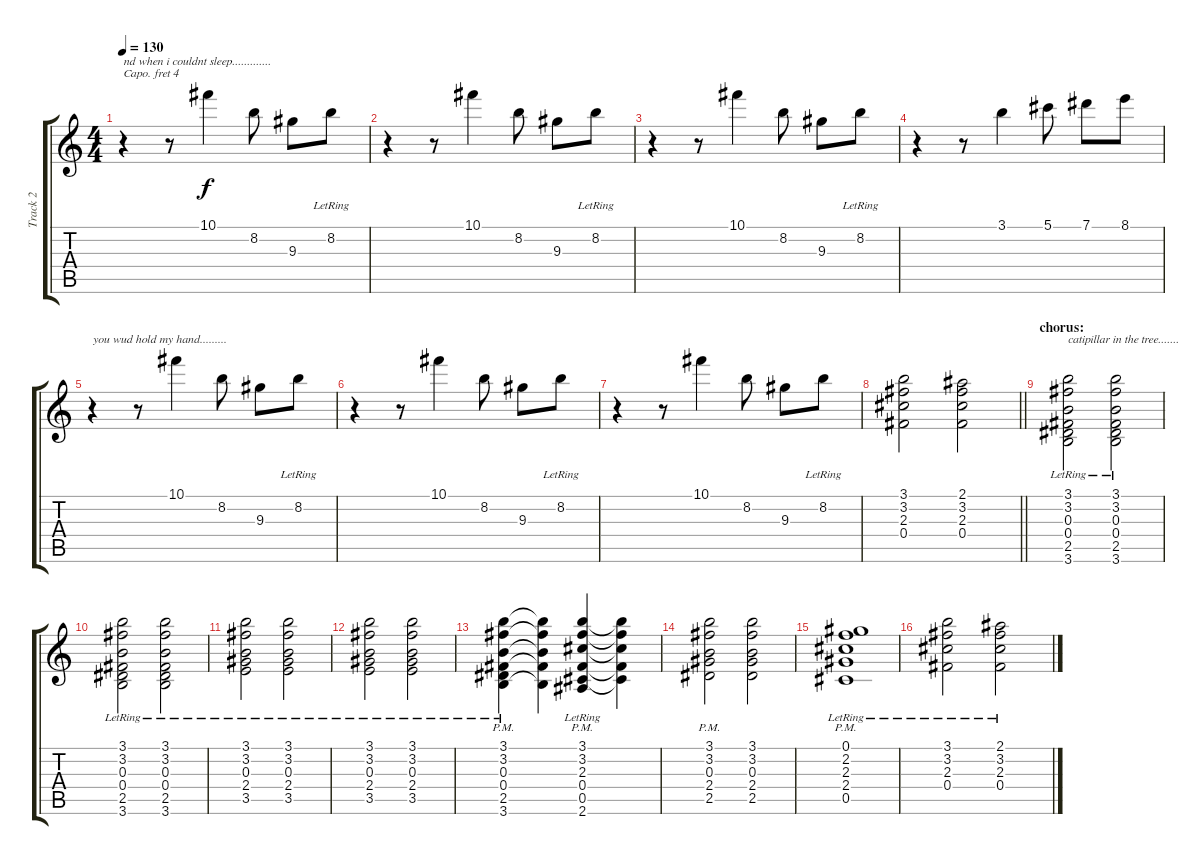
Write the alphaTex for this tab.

\track ("Track 2" "Track 2") {instrument acousticguitarsteel}
\staff {score tabs}
\capo 4
\tuning (E4 B3 G3 D3 A2 E2) {hide}
\ts (4 4)
\tempo 130
\clef g2
\ks c
r.4{txt "nd when i couldnt sleep............." dy f} r.8 10.1.4 8.2.8 9.3.8 8.2{lr}.8 |
r.4 r.8 10.1.4 8.2.8 9.3.8 8.2{lr}.8 |
r.4 r.8 10.1.4 8.2.8 9.3.8 8.2{lr}.8 |
r.4 r.8 3.1.4 5.1.8 7.1.8 8.1.8 |
r.4{txt "you wud hold my hand........."} r.8 10.1.4 8.2.8 9.3.8 8.2{lr}.8 |
r.4 r.8 10.1.4 8.2.8 9.3.8 8.2{lr}.8 |
r.4 r.8 10.1.4 8.2.8 9.3.8 8.2{lr}.8 |
\barLineRight lightlight
(3.1 3.2 2.3 0.4).2 (2.1 3.2 2.3 0.4).2 |
\section ("" "chorus:")
(3.1{lr} 3.2{lr} 0.3{lr} 0.4{lr} 2.5{lr} 3.6{lr}).2{txt "catipillar in the tree......."} (3.1{lr} 3.2{lr} 0.3{lr} 0.4{lr} 2.5{lr} 3.6{lr}).2 |
(3.1{lr} 3.2{lr} 0.3{lr} 0.4{lr} 2.5{lr} 3.6{lr}).2 (3.1{lr} 3.2{lr} 0.3{lr} 0.4{lr} 2.5{lr} 3.6{lr}).2 |
(3.1{lr} 3.2{lr} 0.3{lr} 2.4{lr} 3.5{lr}).2 (3.1{lr} 3.2{lr} 0.3{lr} 2.4{lr} 3.5{lr}).2 |
(3.1{lr} 3.2{lr} 0.3{lr} 2.4{lr} 3.5{lr}).2 (3.1{lr} 3.2{lr} 0.3{lr} 2.4{lr} 3.5{lr}).2 |
(3.1{pm lr} 3.2 0.3 0.4 2.5 3.6).4 (3.1{t} 3.2{t} 0.3{t} 0.4{t} 3.6{t}).4 (3.1{pm lr} 3.2 2.3 0.4 0.5 2.6).4 (3.1{t} 3.2{t} 2.3{t} 0.4{t} 0.5{t}).4 |
(3.1{pm} 3.2 0.3 2.4 2.5).2 (3.1 3.2 0.3 2.4 2.5).2 |
(0.1{pm lr} 2.2{lr} 2.3{lr} 2.4 0.5).1 |
(3.1{lr} 3.2{lr} 2.3{lr} 0.4{lr}).2 (2.1{lr} 3.2{lr} 2.3{lr} 0.4{lr}).2
